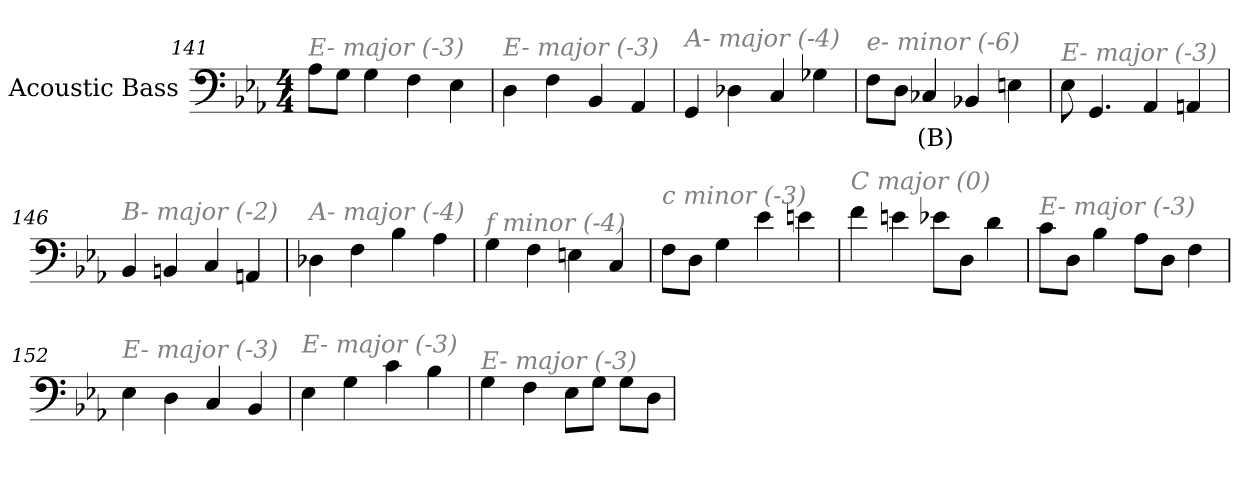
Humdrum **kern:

**kern	**text
*part1	*part1
*staff1	*staff1
*I"Acoustic Bass	*
*clefF4	*
*ITrd7c12	*
*k[b-e-a-]	*
*E-:	*
*M4/4	*
=141	=141
!LO:TX:i:color=#808080:t=E- major (-3)	!
8AA-L	.
8GGJ	.
4GG	.
4FF	.
4EE-	.
=142	=142
!LO:TX:i:color=#808080:t=E- major (-3)	!
4DD	.
4FF	.
4BBB-	.
4AAA-	.
=143	=143
!LO:TX:i:color=#808080:t=A- major (-4)	!
4GGG	.
4DD-X	.
4CC	.
4GG-X	.
=144	=144
!LO:TX:i:color=#808080:t=e- minor (-6)	!
8FFL	.
8DDJ	.
4CC-Xi	(B)
4BBB-X	.
4EEn	.
=145	=145
!LO:TX:i:color=#808080:t=E- major (-3)	!
8EE-	.
4.GGG	.
4AAA-	.
4AAAn	.
=146	=146
!LO:TX:i:color=#808080:t=B- major (-2)	!
4BBB-	.
4BBBn	.
4CC	.
4AAAn	.
=147	=147
!LO:TX:i:color=#808080:t=A- major (-4)	!
4DD-X	.
4FF	.
4BB-	.
4AA-	.
=148	=148
!LO:TX:i:color=#808080:t=f minor (-4)	!
4GG	.
4FF	.
4EEn	.
4CC	.
=149	=149
!LO:TX:i:color=#808080:t=c minor (-3)	!
8FFL	.
8DDJ	.
4GG	.
4E-	.
4En	.
=150	=150
!LO:TX:i:color=#808080:t=C major (0)	!
4F	.
4En	.
8E-XL	.
8DDJ	.
4D	.
=151	=151
!LO:TX:i:color=#808080:t=E- major (-3)	!
8CL	.
8DDJ	.
4BB-	.
8AA-L	.
8DDJ	.
4FF	.
=152	=152
!LO:TX:i:color=#808080:t=E- major (-3)	!
4EE-	.
4DD	.
4CC	.
4BBB-	.
=153	=153
!LO:TX:i:color=#808080:t=E- major (-3)	!
4EE-	.
4GG	.
4C	.
4BB-	.
=154	=154
!LO:TX:i:color=#808080:t=E- major (-3)	!
4GG	.
4FF	.
8EE-L	.
8GGJ	.
8GGL	.
8DDJ	.
=	=
*-	*-
